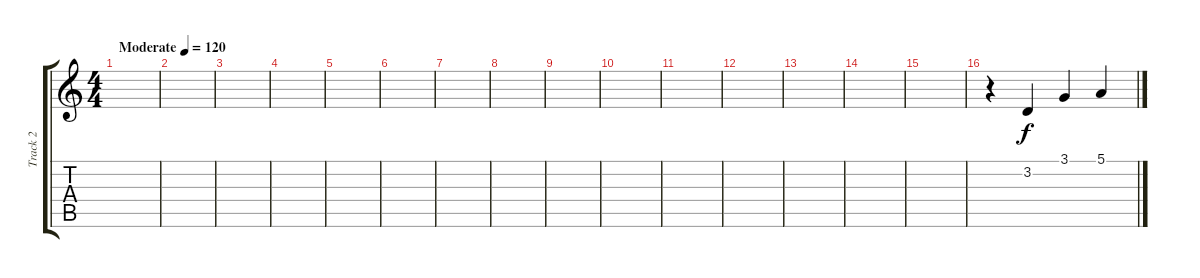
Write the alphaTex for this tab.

\track ("Track 2" "Track 2") {instrument oboe}
\staff {score tabs}
\tuning (E4 B3 G3 D3 A2 E2) {hide}
\ts (4 4)
\tempo (120 "Moderate")
\tempo 140
\tempo (120 "Moderate")
\clef g2
\ks c
|
|
|
|
|
|
|
|
|
|
|
|
|
|
|
r.4 3.2.4 3.1.4 5.1.4
